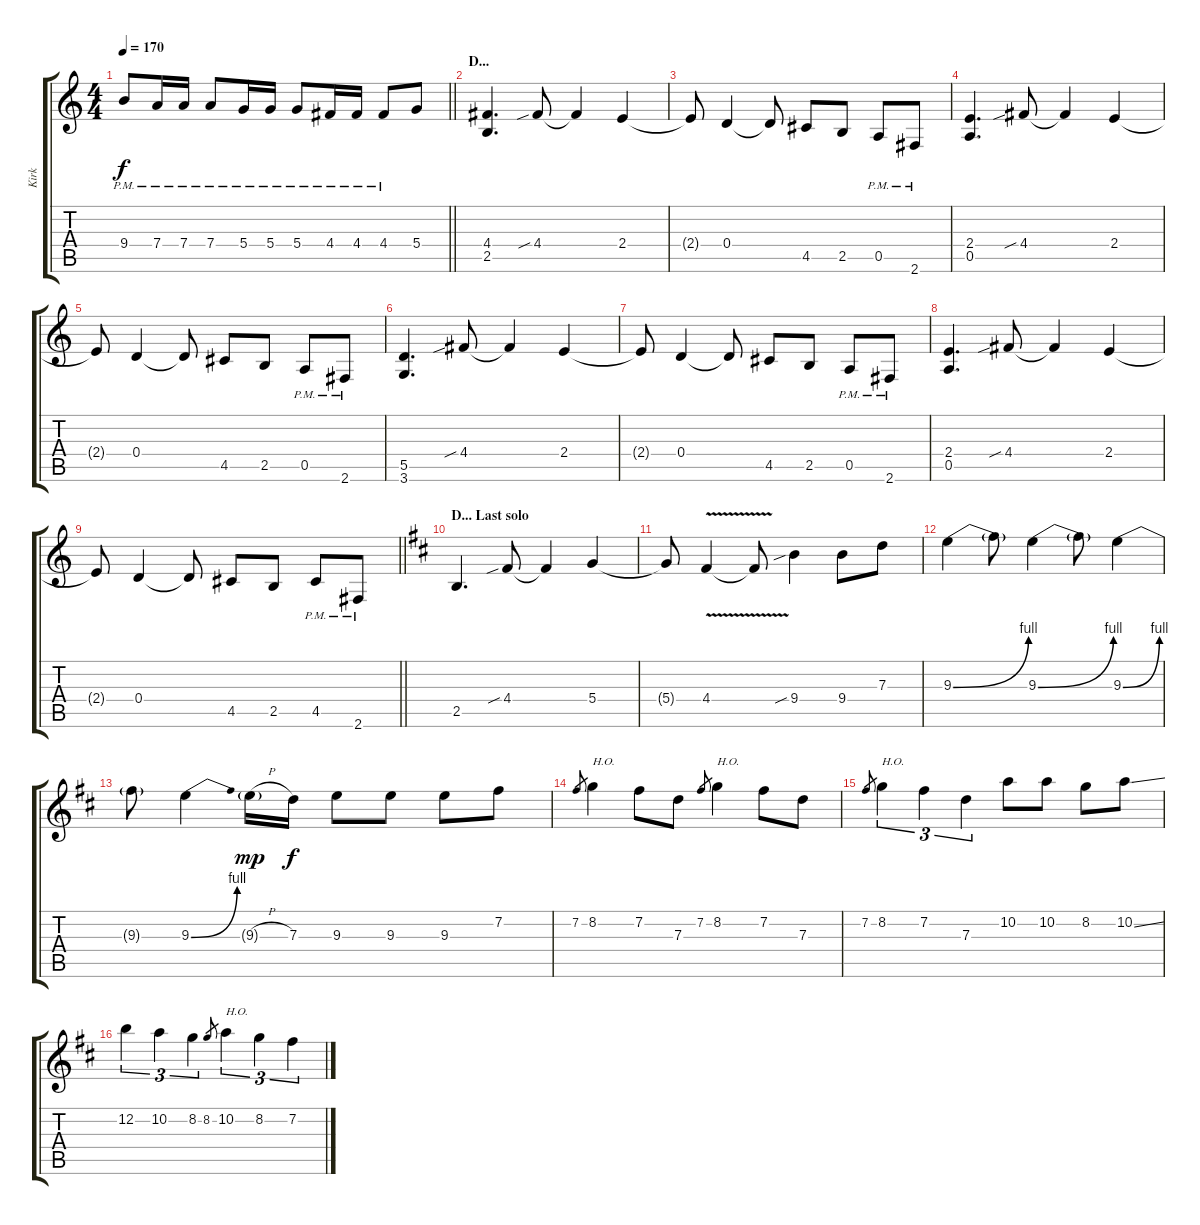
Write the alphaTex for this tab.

\track ("Kirk" "Kirk") {instrument distortionguitar}
\staff {score tabs}
\tuning (E4 B3 G3 D3 A2 E2) {hide}
\ts (4 4)
\tempo 170
\clef g2
\barLineRight lightlight
\ks c
9.4{pm}.8{dy f} 7.4{pm}.16 7.4{pm}.16 7.4{pm}.8 5.4{pm}.16 5.4{pm}.16 5.4{pm}.8 4.4{pm}.16 4.4{pm}.16 4.4{pm}.8 5.4.8 |
\section ("" "D...")
(4.4 2.5).4{d} 4.4{sib}.8 4.4{t}.4 2.4.4 |
2.4{t}.8 0.4.4 0.4{t}.8 4.5.8 2.5.8 0.5{pm}.8 2.6{pm}.8 |
(2.4 0.5).4{d} 4.4{sib}.8 4.4{t}.4 2.4.4 |
2.4{t}.8 0.4.4 0.4{t}.8 4.5.8 2.5.8 0.5{pm}.8 2.6{pm}.8 |
(5.5 3.6).4{d} 4.4{sib}.8 4.4{t}.4 2.4.4 |
2.4{t}.8 0.4.4 0.4{t}.8 4.5.8 2.5.8 0.5{pm}.8 2.6{pm}.8 |
(2.4 0.5).4{d} 4.4{sib}.8 4.4{t}.4 2.4.4 |
\barLineRight lightlight
2.4{t}.8 0.4.4 0.4{t}.8 4.5.8 2.5.8 4.5{pm}.8 2.6{pm}.8 |
\section ("" "D... Last solo")
\ks bminor
2.5.4{d balance 8 instrument overdrivenguitar} 4.4{sib}.8 4.4{t}.4 5.4.4 |
5.4{t}.8 4.4{v}.4 4.4{t}.8 9.4{sib}.4 9.4.8 7.3.8 |
9.3{be (bend 0 0 60 4)}.4 9.3{t}.8 9.3{be (bend 0 0 60 4)}.4 9.3{t}.8 9.3{be (bend 0 0 60 4)}.4 |
9.3{t}.8 9.3{be (bend 0 0 60 4)}.4 9.3{h g}.16{dy mp} 7.3.16{dy f} 9.3.8 9.3.8 9.3.8 7.2.8 |
7.2.8{gr} 8.2.4{txt "H.O."} 7.2.8 7.3.8 7.2.8{gr} 8.2.4{txt "H.O."} 7.2.8 7.3.8 |
7.2.8{gr} 8.2.4{tu (3 2) txt "H.O."} 7.2.4{tu (3 2)} 7.3.4{tu (3 2)} 10.2.8 10.2.8 8.2.8 10.2{ss}.8 |
12.2.4{tu (3 2)} 10.2.4{tu (3 2)} 8.2.4{tu (3 2)} 8.2.8{gr} 10.2.4{tu (3 2) txt "H.O."} 8.2.4{tu (3 2)} 7.2.4{tu (3 2)}
